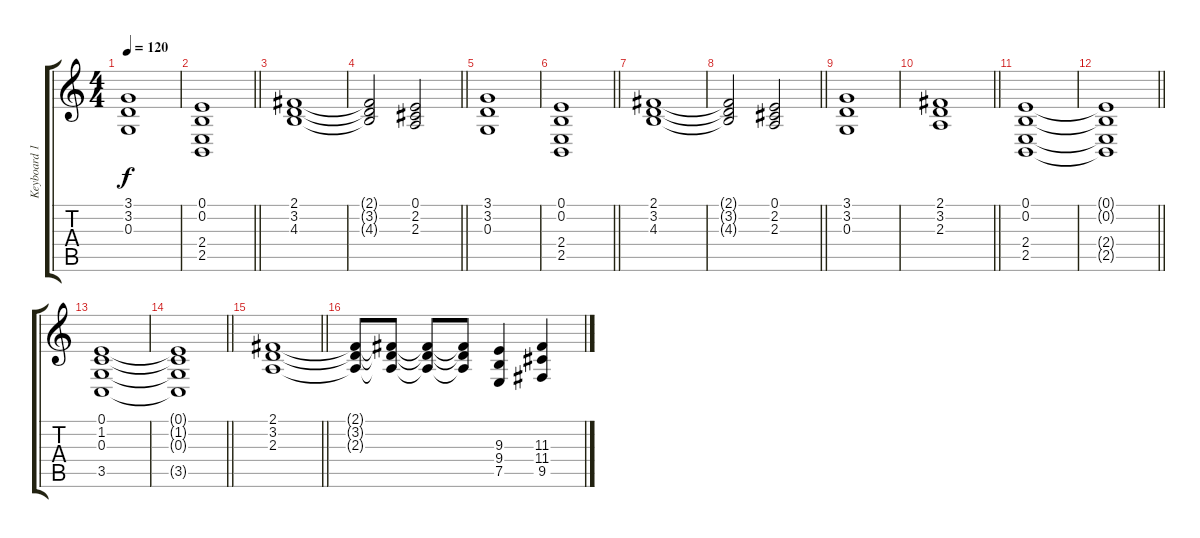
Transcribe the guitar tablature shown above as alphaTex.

\track ("Keyboard 1" "Keyboard 1") {instrument electricpiano1}
\staff {score tabs}
\tuning (E4 B3 G3 D3 A2 E2) {hide}
\ts (4 4)
\tempo 120
\clef g2
\ks c
(3.1 3.2 0.3).1{dy f} |
\barLineRight lightlight
(0.1 0.2 2.4 2.5).1 |
(2.1 3.2 4.3).1 |
\barLineRight lightlight
(2.1{t} 3.2{t} 4.3{t}).2 (0.1 2.2 2.3).2 |
(3.1 3.2 0.3).1 |
\barLineRight lightlight
(0.1 0.2 2.4 2.5).1 |
(2.1 3.2 4.3).1 |
\barLineRight lightlight
(2.1{t} 3.2{t} 4.3{t}).2 (0.1 2.2 2.3).2 |
(3.1 3.2 0.3).1 |
\barLineRight lightlight
(2.1 3.2 2.3).1 |
(0.1 0.2 2.4 2.5).1{volume 12} |
\barLineRight lightlight
(0.1{t} 0.2{t} 2.4{t} 2.5{t}).1 |
(0.1 1.2 0.3 3.5).1 |
\barLineRight lightlight
(0.1{t} 1.2{t} 0.3{t} 3.5{t}).1 |
\barLineRight lightlight
(2.1 3.2 2.3).1 |
(2.1{t} 3.2{t} 2.3{t}).8 (2.1{t} 3.2{t} 2.3{t}).8 (2.1{t} 3.2{t} 2.3{t}).8 (2.1{t} 3.2{t} 2.3{t}).8 (9.3 9.4 7.5).4 (11.3 11.4 9.5).4
